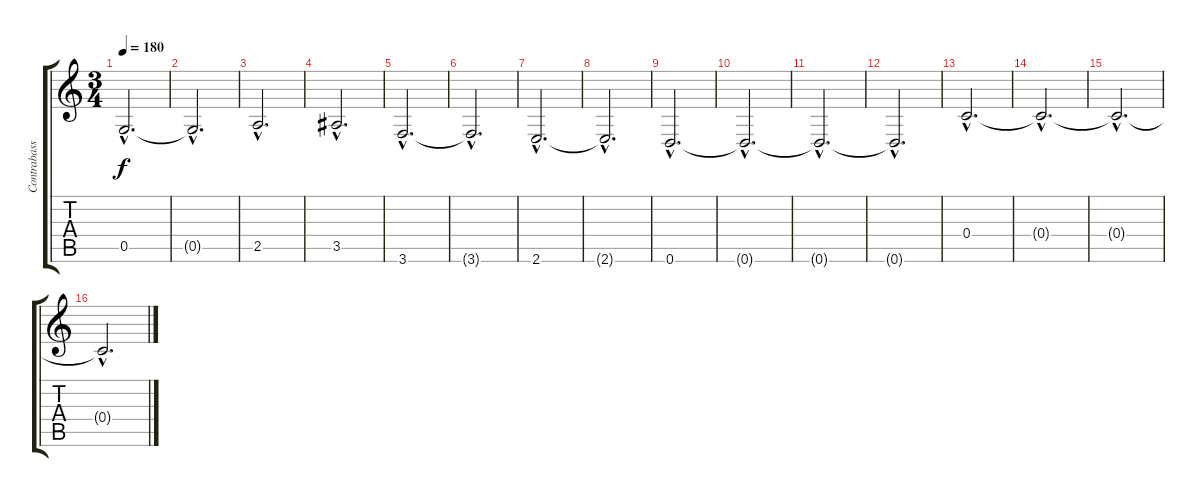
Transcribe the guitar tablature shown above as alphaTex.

\track ("Contrabass" "Contrabass") {instrument contrabass}
\staff {score tabs}
\tuning (D4 A3 F3 C3 G2 D2) {hide}
\ts (3 4)
\tempo 180
\clef g2
\ks c
0.5{hac}.2{d dy f} |
0.5{hac t}.2{d} |
2.5{hac}.2{d} |
3.5{hac}.2{d} |
3.6{hac}.2{d} |
3.6{hac t}.2{d} |
2.6{hac}.2{d} |
2.6{hac t}.2{d} |
0.6{hac}.2{d} |
0.6{hac t}.2{d} |
0.6{hac t}.2{d} |
0.6{hac t}.2{d} |
0.4{hac}.2{d} |
0.4{hac t}.2{d} |
0.4{hac t}.2{d} |
0.4{hac t}.2{d}
